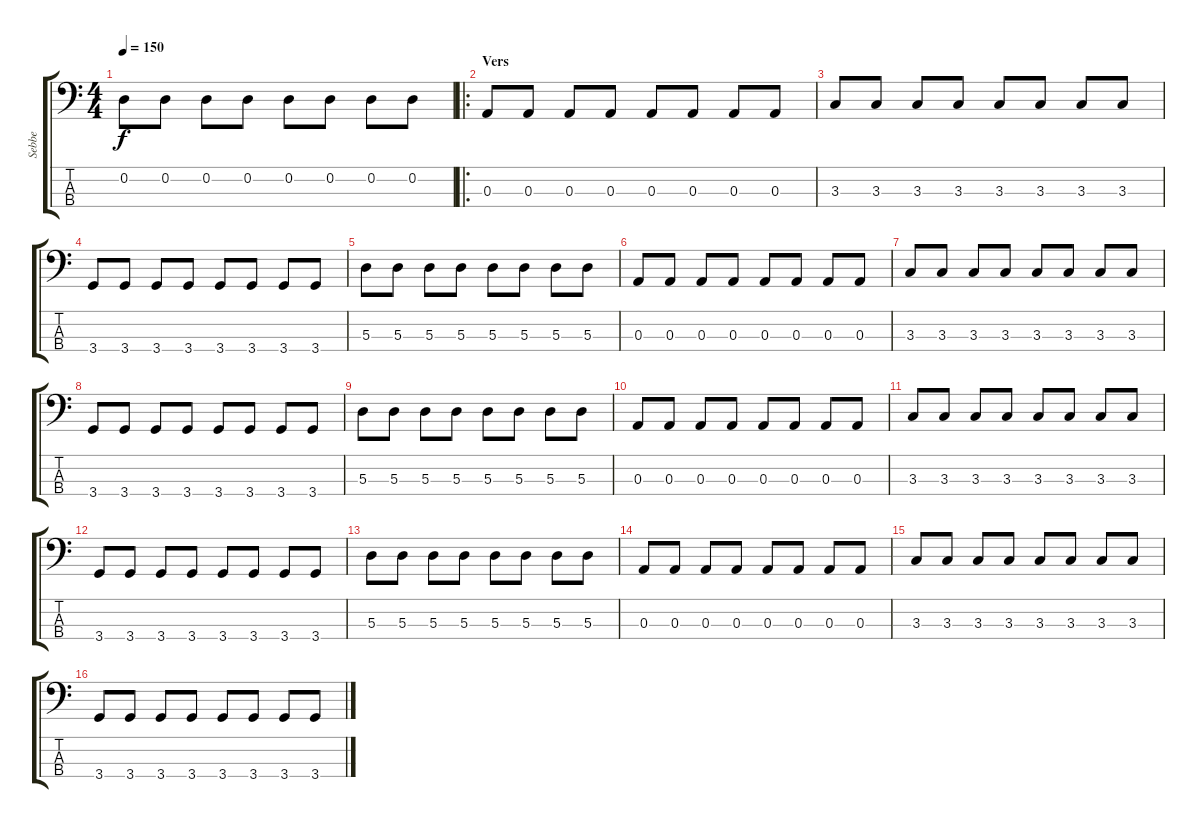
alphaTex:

\track ("Sebbe" "Sebbe") {instrument electricbassfinger}
\staff {score tabs}
\tuning (G2 D2 A1 E1) {hide}
\ts (4 4)
\tempo 150
\clef f4
\ks c
0.2.8{dy f} 0.2.8 0.2.8 0.2.8 0.2.8 0.2.8 0.2.8 0.2.8 |
\ro
\section ("" "Vers")
0.3.8 0.3.8 0.3.8 0.3.8 0.3.8 0.3.8 0.3.8 0.3.8 |
3.3.8 3.3.8 3.3.8 3.3.8 3.3.8 3.3.8 3.3.8 3.3.8 |
3.4.8 3.4.8 3.4.8 3.4.8 3.4.8 3.4.8 3.4.8 3.4.8 |
5.3.8 5.3.8 5.3.8 5.3.8 5.3.8 5.3.8 5.3.8 5.3.8 |
0.3.8 0.3.8 0.3.8 0.3.8 0.3.8 0.3.8 0.3.8 0.3.8 |
3.3.8 3.3.8 3.3.8 3.3.8 3.3.8 3.3.8 3.3.8 3.3.8 |
3.4.8 3.4.8 3.4.8 3.4.8 3.4.8 3.4.8 3.4.8 3.4.8 |
5.3.8 5.3.8 5.3.8 5.3.8 5.3.8 5.3.8 5.3.8 5.3.8 |
0.3.8 0.3.8 0.3.8 0.3.8 0.3.8 0.3.8 0.3.8 0.3.8 |
3.3.8 3.3.8 3.3.8 3.3.8 3.3.8 3.3.8 3.3.8 3.3.8 |
3.4.8 3.4.8 3.4.8 3.4.8 3.4.8 3.4.8 3.4.8 3.4.8 |
5.3.8 5.3.8 5.3.8 5.3.8 5.3.8 5.3.8 5.3.8 5.3.8 |
0.3.8 0.3.8 0.3.8 0.3.8 0.3.8 0.3.8 0.3.8 0.3.8 |
3.3.8 3.3.8 3.3.8 3.3.8 3.3.8 3.3.8 3.3.8 3.3.8 |
3.4.8 3.4.8 3.4.8 3.4.8 3.4.8 3.4.8 3.4.8 3.4.8
